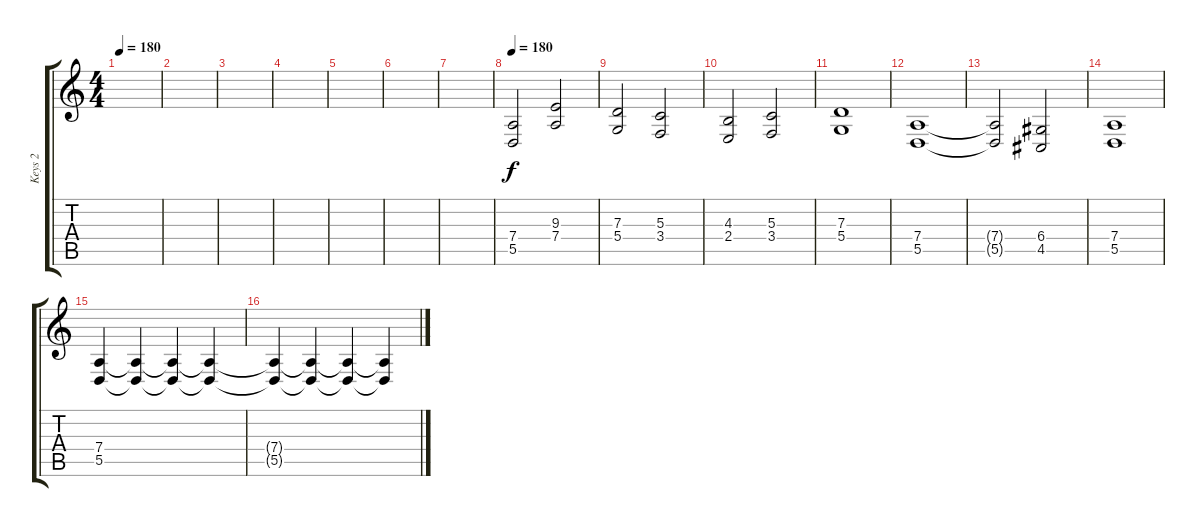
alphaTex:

\track ("Keys 2" "Keys 2") {instrument brightacousticpiano}
\staff {score tabs}
\tuning (E4 B3 G3 D3 A2 E2) {hide}
\ts (4 4)
\tempo 180
\clef g2
\ks c
|
|
|
|
|
|
|
\tempo 180
(7.4 5.5).2{volume 11 instrument choiraahs} (9.3 7.4).2 |
(7.3 5.4).2 (5.3 3.4).2 |
(4.3 2.4).2 (5.3 3.4).2 |
(7.3 5.4).1 |
(7.4 5.5).1 |
(7.4{t} 5.5{t}).2 (6.4 4.5).2 |
(7.4 5.5).1 |
(7.4 5.5).4{volume 11} (7.4{t} 5.5{t}).4{volume 9} (7.4{t} 5.5{t}).4{volume 7} (7.4{t} 5.5{t}).4{volume 5} |
(7.4{t} 5.5{t}).4{volume 3} (7.4{t} 5.5{t}).4{volume 2} (7.4{t} 5.5{t}).4{volume 1} (7.4{t} 5.5{t}).4{volume 0}
